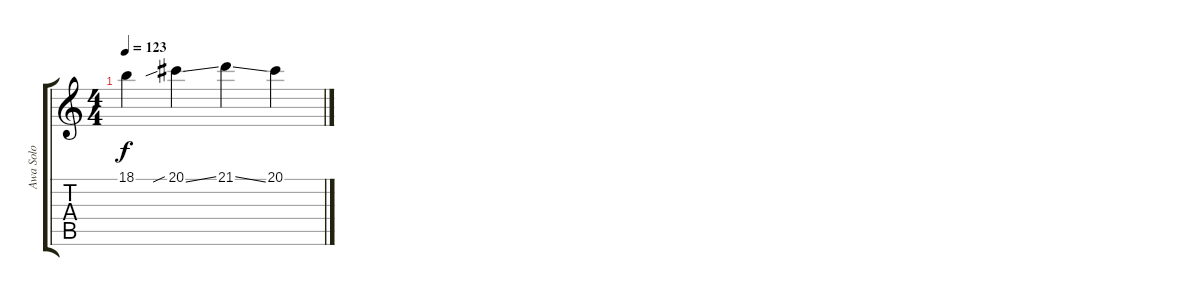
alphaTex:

\track ("Awa Solo" "Awa Solo") {instrument synthvoice}
\staff {score tabs}
\tuning (F4 C4 Ab3 Eb3 Bb2 F2) {hide}
\ts (4 4)
\tempo 123
\clef g2
\ks c
18.1.4{dy f} 20.1{sib ss}.4 21.1{ss}.4 20.1.4
